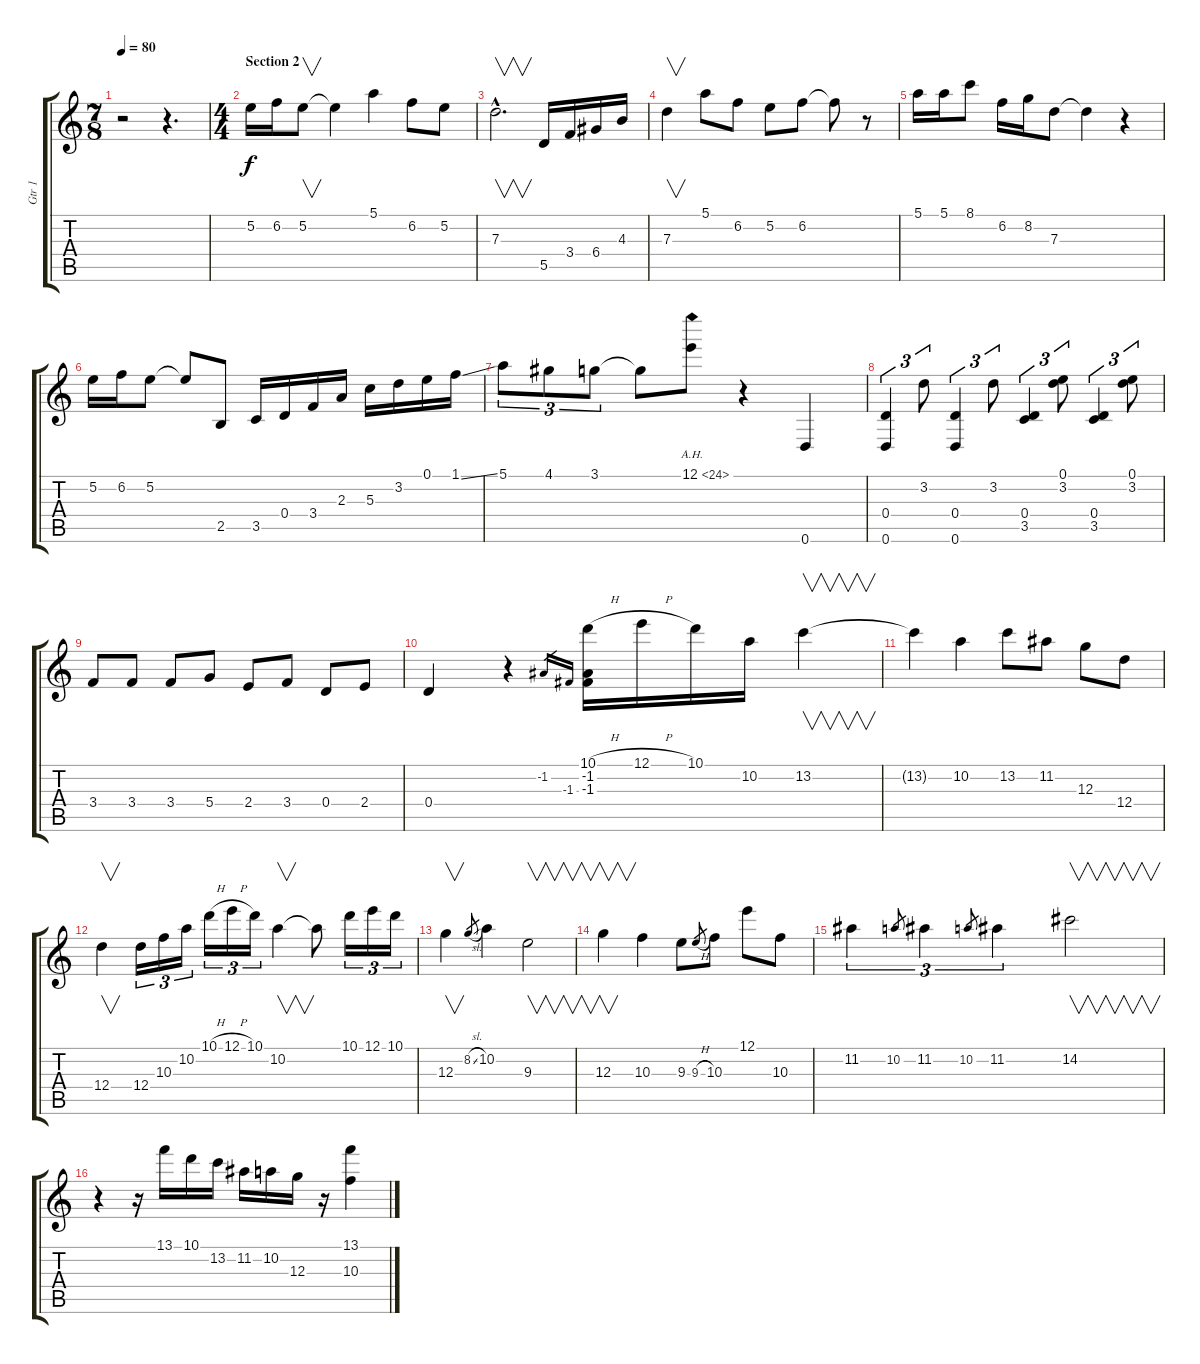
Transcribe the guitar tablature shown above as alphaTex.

\track ("Gtr 1" "Gtr 1") {instrument acousticguitarnylon}
\staff {score tabs}
\tuning (E4 B3 G3 D3 A2 D2) {hide}
\ts (7 8)
\tempo 80
\clef g2
\ks c
r.2{dy f} r.4{d} |
\ts (4 4)
\section ("" "Section 2")
5.2.16 6.2.16 5.2.8{v} 5.2{t}.4 5.1.4 6.2.8 5.2.8 |
7.3{hac}.2{v d} 5.5.16 3.4.16 6.4.16 4.3.16 |
7.3.4{v} 5.1.8 6.2.8 5.2.8 6.2.8 6.2{t}.8 r.8 |
5.1.16 5.1.16 8.1.8 6.2.16 8.2.16 7.3.8 7.3{t}.4 r.4 |
5.2.16 6.2.16 5.2.8 5.2{t}.8 2.5.8 3.5.16 0.4.16 3.4.16 2.3.16 5.3.16 3.2.16 0.1.16 1.1{ss}.16 |
5.1.8{tu (3 2)} 4.1.8{tu (3 2)} 3.1.8{tu (3 2)} 3.1{t}.8 12.1{ah 12}.8 r.4 0.6.4 |
(0.4 0.6).4{tu (3 2)} 3.2.8{tu (3 2)} (0.4 0.6).4{tu (3 2)} 3.2.8{tu (3 2)} (0.4 3.5).4{tu (3 2)} (0.1 3.2).8{tu (3 2)} (0.4 3.5).4{tu (3 2)} (0.1 3.2).8{tu (3 2)} |
3.4.8 3.4.8 3.4.8 5.4.8 2.4.8 3.4.8 0.4.8 2.4.8 |
0.4.4 r.4 -1.2.16{gr} -1.3.16{gr} (10.1{h} -1.2 -1.3).16 12.1{h}.16 10.1.16 10.2.16 13.2.4{v} |
13.2{t}.4 10.2.4 13.2.8 11.2.8 12.3.8 12.4.8 |
12.4.4{v} 12.4.16{tu (3 2)} 10.3.16{tu (3 2)} 10.2.16{tu (3 2)} 10.1{h}.16{tu (3 2)} 12.1{h}.16{tu (3 2)} 10.1.16{tu (3 2)} 10.2.4{v} 10.2{t}.8 10.1.16{tu (3 2)} 12.1.16{tu (3 2)} 10.1.16{tu (3 2)} |
12.3.4{v} 8.2{sl}.8{gr} 10.2.4 9.3.2{v} |
12.3.4{v} 10.3.4 9.3.8 9.3{h}.8{gr} 10.3.8 12.1.8 10.3.8 |
11.2.4{tu (3 2)} 10.2.8{gr} 11.2.4{tu (3 2)} 10.2.8{gr} 11.2.4{tu (3 2)} 14.2.2{v} |
r.4 r.16 13.1.16 10.1.16 13.2.16 11.2.16 10.2.16 12.3.16 r.16 (13.1 10.3).4
